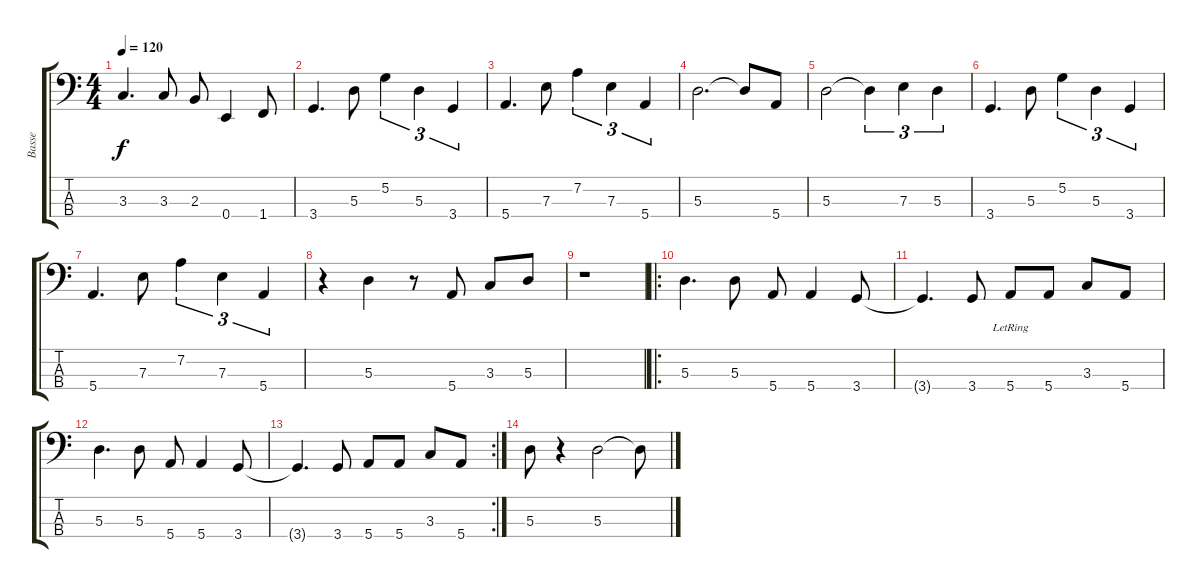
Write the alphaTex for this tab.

\track ("Basse" "Basse") {instrument electricbassfinger}
\staff {score tabs}
\tuning (G2 D2 A1 E1) {hide}
\ts (4 4)
\tempo 120
\clef f4
\ks c
3.3.4{d dy f} 3.3.8 2.3.8 0.4.4 1.4.8 |
3.4.4{d} 5.3.8 5.2.4{tu (3 2)} 5.3.4{tu (3 2)} 3.4.4{tu (3 2)} |
5.4.4{d} 7.3.8 7.2.4{tu (3 2)} 7.3.4{tu (3 2)} 5.4.4{tu (3 2)} |
5.3.2{d} 5.3{t}.8 5.4.8 |
5.3.2 5.3{t}.4{tu (3 2)} 7.3.4{tu (3 2)} 5.3.4{tu (3 2)} |
3.4.4{d} 5.3.8 5.2.4{tu (3 2)} 5.3.4{tu (3 2)} 3.4.4{tu (3 2)} |
5.4.4{d} 7.3.8 7.2.4{tu (3 2)} 7.3.4{tu (3 2)} 5.4.4{tu (3 2)} |
r.4 5.3.4 r.8 5.4.8 3.3.8 5.3.8 |
r.1 |
\ro
5.3.4{d} 5.3.8 5.4.8 5.4.4 3.4.8 |
3.4{t}.4{d} 3.4.8 5.4{lr}.8 5.4.8 3.3.8 5.4.8 |
5.3.4{d} 5.3.8 5.4.8 5.4.4 3.4.8 |
\rc 2
3.4{t}.4{d} 3.4.8 5.4.8 5.4.8 3.3.8 5.4.8 |
5.3.8 r.4 5.3.2 5.3{t}.8
